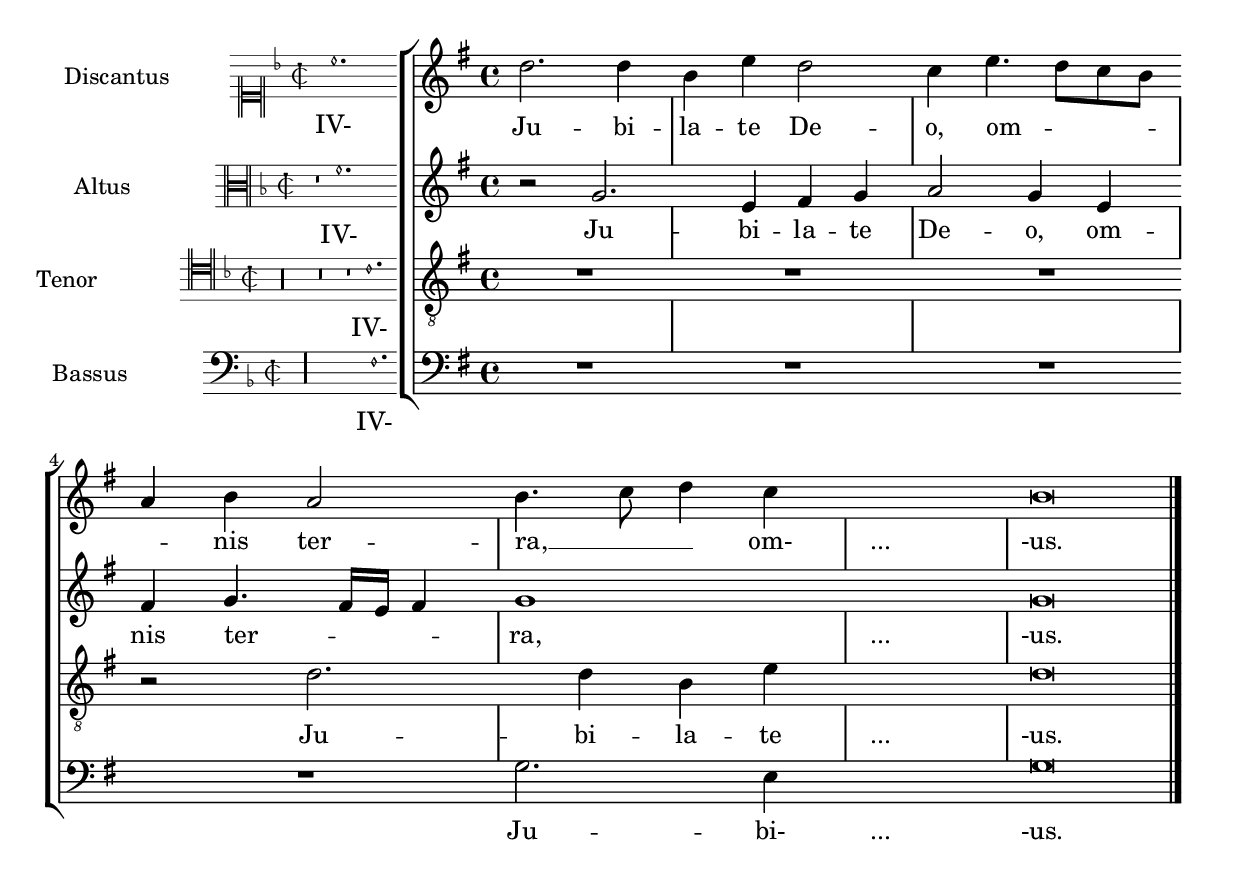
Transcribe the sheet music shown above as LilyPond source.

% Do not edit this file; it is automatically
% generated from Documentation/snippets/new
% This file is in the public domain.
%% Note: this file works from version 2.13.4
\version "2.13.10"

\header {
%% Translation of GIT committish: 45fc8488655f9ea122d1ec6e3328892618bd6971
  texidoces = "
Los «incipit» se pueden escribir utilizando el grob del nombre del
instruemento, pero manteniendo independientes las definiciones del
nombre del instrumento y del incipit."

 doctitlees = "Incipit"

  lsrtags = "staff-notation, ancient-notation"
  texidoc = "
Incipits can be added using the instrument name grob, but keeping
separate the instrument name definition and the incipit definition.
"
  doctitle = "Incipit"
} % begin verbatim


incipit =
#(define-music-function (parser location incipit-music) (ly:music?)
  #{
    \once \override Staff.InstrumentName #'self-alignment-X = #RIGHT
    \once \override Staff.InstrumentName #'self-alignment-Y = #UP
    \once \override Staff.InstrumentName #'Y-offset =
      #(lambda (grob)
         (+ 4 (system-start-text::calc-y-offset grob)))
    \once \override Staff.InstrumentName #'padding = #0.3
    \once \override Staff.InstrumentName #'stencil =
      #(lambda (grob)
         (let* ((instrument-name (ly:grob-property grob 'long-text))
                (layout (ly:output-def-clone (ly:grob-layout grob)))
                (music (make-sequential-music
                        (list (context-spec-music
                               (make-sequential-music
                                (list (make-property-set
                                       'instrumentName instrument-name)
                                      (make-grob-property-set
                                       'VerticalAxisGroup
                                       'Y-extent '(-4 . 4))))
                               'MensuralStaff)
                              $incipit-music)))
                (score (ly:make-score music))
                (mm (ly:output-def-lookup layout 'mm))
                (indent (ly:output-def-lookup layout 'indent))
                (width (ly:output-def-lookup layout 'incipit-width))
                (incipit-width (if (number? width)
                                   (* width mm)
                                   (* indent 0.5))))

           (ly:output-def-set-variable! layout 'indent (- indent
                                                          incipit-width))
           (ly:output-def-set-variable! layout 'line-width indent)
           (ly:output-def-set-variable! layout 'ragged-right #f)
           (ly:output-def-set-variable! layout 'ragged-last #f)
           (ly:output-def-set-variable! layout 'system-count 1)
           (ly:score-add-output-def! score layout)
           (ly:grob-set-property! grob 'long-text
                                  (markup #:score score))
           (system-start-text::print grob)))
  #})

%%%%%%%%%%%%%%%%%%%%%%%%%

global = {
  \set Score.skipBars = ##t
  \key g \major
  \time 4/4

  % the actual music
  \skip 1*8

  % let finis bar go through all staves
  \override Staff.BarLine #'transparent = ##f

  % finis bar
  \bar "|."
}

discantusIncipit = <<
  \new MensuralVoice = "discantusIncipit" <<
    \repeat unfold 9 { s1 \noBreak }
    {
      \clef "neomensural-c1"
      \key f \major
      \time 2/2
      c''1.
    }
  >>
  \new Lyrics \lyricsto discantusIncipit { IV- }
>>

discantusNotes = {
  \transpose c' c'' {
    \clef "treble"
    d'2. d'4 |
    b e' d'2 |
    c'4 e'4.( d'8 c' b |
    a4) b a2 |
    b4.( c'8 d'4) c'4 |
    \once \override NoteHead #'transparent = ##t
    c'1 |
    b\breve |
  }
}

discantusLyrics = \lyricmode {
  Ju -- bi -- |
  la -- te De -- |
  o, om --
  nis ter -- |
  ra, __ om- |
  "..." |
  -us. |
}

altusIncipit = <<
  \new MensuralVoice = "altusIncipit" <<
    \repeat unfold 9 { s1 \noBreak }
    {
      \clef "neomensural-c3"
      \key f \major
      \time 2/2
      r1 f'1.
    }
  >>
  \new Lyrics \lyricsto altusIncipit { IV- }
>>

altusNotes = {
  \transpose c' c'' {
    \clef "treble"
    % two measures
    r2 g2. e4 fis g |
    a2 g4 e |
    fis g4.( fis16 e fis4) |
    g1 |
    \once \override NoteHead #'transparent = ##t
    g1 |
    g\breve |
  }
}

altusLyrics = \lyricmode {
  % two measures
  Ju -- bi -- la -- te |
  De -- o, om -- |
  nis ter -- ra, |
  "..." |
  -us. |
}

tenorIncipit = <<
  \new MensuralVoice = "tenorIncipit" <<
    \repeat unfold 9 { s1 \noBreak }
    {
      \clef "neomensural-c4"
      \key f \major
      \time 2/2
      r\longa
      r\breve
      r1 c'1.
    }
  >>
  \new Lyrics \lyricsto tenorIncipit { IV- }
>>

tenorNotes = {
  \transpose c' c' {
    \clef "treble_8"
    R1 |
    R1 |
    R1 |
    % two measures
    r2 d'2. d'4 b e' |
    \once \override NoteHead #'transparent = ##t
    e'1 |
    d'\breve |
  }
}

tenorLyrics = \lyricmode {
  % two measures
  Ju -- bi -- la -- te |
  "..." |
  -us.
}

bassusIncipit = <<
  \new MensuralVoice = "bassusIncipit" <<
    \repeat unfold 9 { s1 \noBreak }
    {
      \clef "bass"
      \key f \major
      \time 2/2
      %% incipit
      r\maxima
      f1.
    }
  >>
  \new Lyrics \lyricsto bassusIncipit { IV- }
>>

bassusNotes = {
  \transpose c' c' {
    \clef "bass"
    R1 |
    R1 |
    R1 |
    R1 |
    g2. e4 |
    \once \override NoteHead #'transparent = ##t
    e1 |
    g\breve |
  }
}

bassusLyrics = \lyricmode {
  Ju -- bi- |
  "..." |
  -us.
}

\score {
  <<
    \new StaffGroup = choirStaff <<
      \new Voice = "discantusNotes" <<
        \global
        \set Staff.instrumentName = #"Discantus"
        \incipit \discantusIncipit
        \discantusNotes
      >>
      \new Lyrics = "discantusLyrics" \lyricsto discantusNotes { \discantusLyrics }
      \new Voice = "altusNotes" <<
        \global
        \set Staff.instrumentName = #"Altus"
        \incipit \altusIncipit
        \altusNotes
      >>
      \new Lyrics = "altusLyrics" \lyricsto altusNotes { \altusLyrics }
      \new Voice = "tenorNotes" <<
        \global
        \set Staff.instrumentName = #"Tenor"
        \incipit \tenorIncipit
        \tenorNotes
      >>
      \new Lyrics = "tenorLyrics" \lyricsto tenorNotes { \tenorLyrics }
      \new Voice = "bassusNotes" <<
        \global
        \set Staff.instrumentName = #"Bassus"
        \incipit \bassusIncipit
        \bassusNotes
      >>
      \new Lyrics = "bassusLyrics" \lyricsto bassusNotes { \bassusLyrics }
    >>
  >>
  \layout {
    \context {
      \Score
      %% no bar lines in staves or lyrics
      \override BarLine #'transparent = ##t
    }
    %% the next two instructions keep the lyrics between the bar lines
    \context {
      \Lyrics
      \consists "Bar_engraver"
      \consists "Separating_line_group_engraver"
    }
    \context {
      \Voice
      %% no slurs
      \override Slur #'transparent = ##t
      %% Comment in the below "\remove" command to allow line
      %% breaking also at those bar lines where a note overlaps
      %% into the next measure.  The command is commented out in this
      %% short example score, but especially for large scores, you
      %% will typically yield better line breaking and thus improve
      %% overall spacing if you comment in the following command.
      %%\remove "Forbid_line_break_engraver"
    }
    indent = 6\cm
    incipit-width = 4\cm
  }
}
